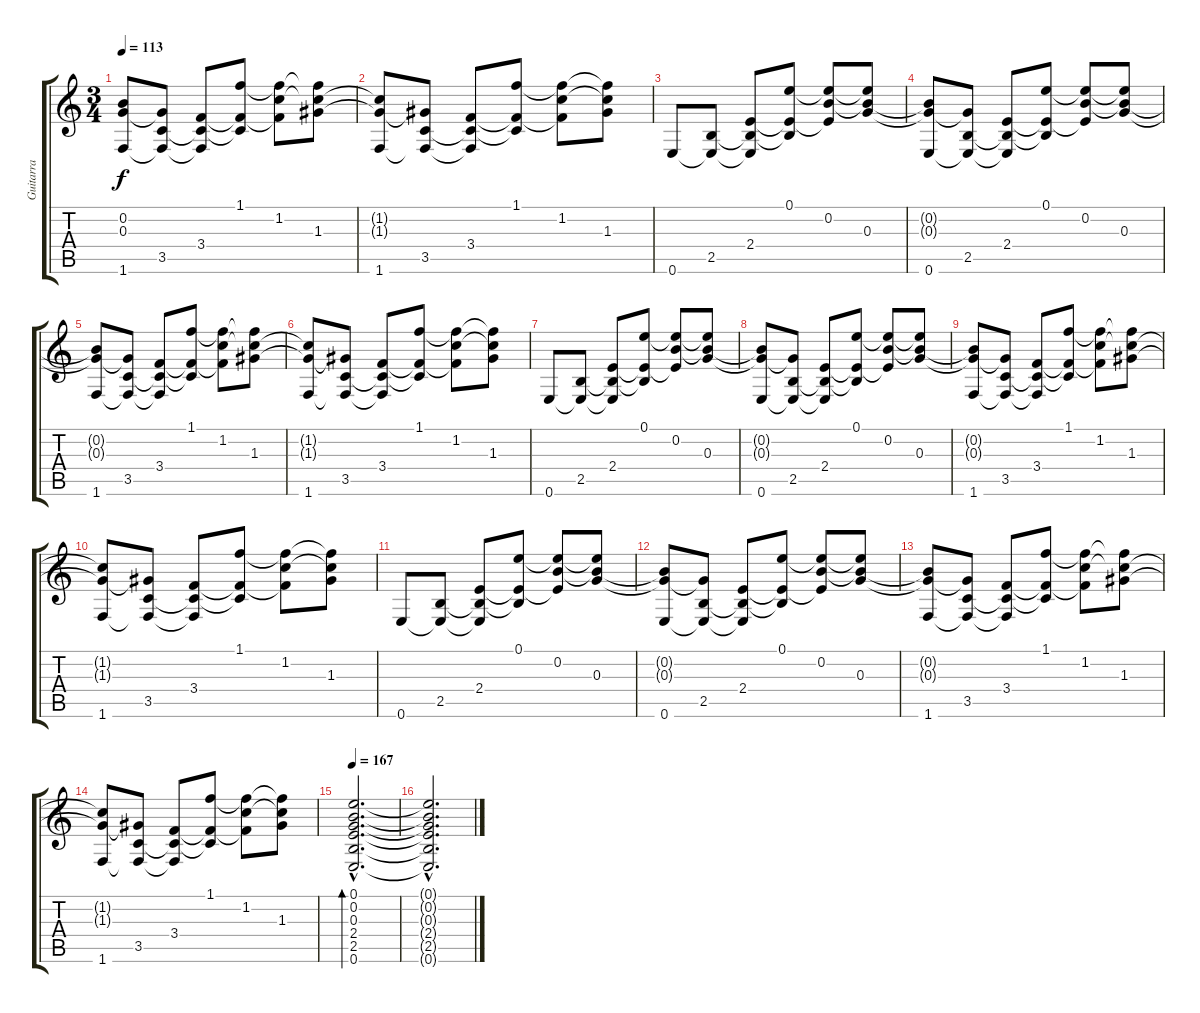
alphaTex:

\track ("Guitarra" "Guitarra") {instrument distortionguitar}
\staff {score tabs}
\tuning (E4 B3 G3 D3 A2 E2) {hide}
\ts (3 4)
\tempo 113
\clef g2
\ks c
(0.2{t} 0.3{t} 1.6).8{dy f} (0.3{t} 3.5 1.6{t}).8 (3.4 3.5{t} 1.6{t}).8 (1.1 3.4{t} 3.5{t}).8 (1.1{t} 1.2 3.4{t}).8 (1.1{t} 1.2{t} 1.3).8 |
(1.2{t} 1.3{t} 1.6).8 (1.3{t} 3.5 1.6{t}).8 (3.4 3.5{t} 1.6{t}).8 (1.1 3.4{t} 3.5{t}).8 (1.1{t} 1.2 3.4{t}).8 (1.1{t} 1.2{t} 1.3).8 |
0.6.8 (2.5 0.6{t}).8 (2.4 2.5{t} 0.6{t}).8 (0.1 2.4{t} 2.5{t}).8 (0.1{t} 0.2 2.4{t}).8 (0.1{t} 0.2{t} 0.3).8 |
(0.2{t} 0.3{t} 0.6).8 (0.3{t} 2.5 0.6{t}).8 (2.4 2.5{t} 0.6{t}).8 (0.1 2.4{t} 2.5{t}).8 (0.1{t} 0.2 2.4{t}).8 (0.1{t} 0.2{t} 0.3).8 |
(0.2{t} 0.3{t} 1.6).8 (0.3{t} 3.5 1.6{t}).8 (3.4 3.5{t} 1.6{t}).8 (1.1 3.4{t} 3.5{t}).8 (1.1{t} 1.2 3.4{t}).8 (1.1{t} 1.2{t} 1.3).8 |
(1.2{t} 1.3{t} 1.6).8 (1.3{t} 3.5 1.6{t}).8 (3.4 3.5{t} 1.6{t}).8 (1.1 3.4{t} 3.5{t}).8 (1.1{t} 1.2 3.4{t}).8 (1.1{t} 1.2{t} 1.3).8 |
0.6.8 (2.5 0.6{t}).8 (2.4 2.5{t} 0.6{t}).8 (0.1 2.4{t} 2.5{t}).8 (0.1{t} 0.2 2.4{t}).8 (0.1{t} 0.2{t} 0.3).8 |
(0.2{t} 0.3{t} 0.6).8 (0.3{t} 2.5 0.6{t}).8 (2.4 2.5{t} 0.6{t}).8 (0.1 2.4{t} 2.5{t}).8 (0.1{t} 0.2 2.4{t}).8 (0.1{t} 0.2{t} 0.3).8 |
(0.2{t} 0.3{t} 1.6).8 (0.3{t} 3.5 1.6{t}).8 (3.4 3.5{t} 1.6{t}).8 (1.1 3.4{t} 3.5{t}).8 (1.1{t} 1.2 3.4{t}).8 (1.1{t} 1.2{t} 1.3).8 |
(1.2{t} 1.3{t} 1.6).8 (1.3{t} 3.5 1.6{t}).8 (3.4 3.5{t} 1.6{t}).8 (1.1 3.4{t} 3.5{t}).8 (1.1{t} 1.2 3.4{t}).8 (1.1{t} 1.2{t} 1.3).8 |
0.6.8 (2.5 0.6{t}).8 (2.4 2.5{t} 0.6{t}).8 (0.1 2.4{t} 2.5{t}).8 (0.1{t} 0.2 2.4{t}).8 (0.1{t} 0.2{t} 0.3).8 |
(0.2{t} 0.3{t} 0.6).8 (0.3{t} 2.5 0.6{t}).8 (2.4 2.5{t} 0.6{t}).8 (0.1 2.4{t} 2.5{t}).8 (0.1{t} 0.2 2.4{t}).8 (0.1{t} 0.2{t} 0.3).8 |
(0.2{t} 0.3{t} 1.6).8 (0.3{t} 3.5 1.6{t}).8 (3.4 3.5{t} 1.6{t}).8 (1.1 3.4{t} 3.5{t}).8 (1.1{t} 1.2 3.4{t}).8 (1.1{t} 1.2{t} 1.3).8 |
(1.2{t} 1.3{t} 1.6).8 (1.3{t} 3.5 1.6{t}).8 (3.4 3.5{t} 1.6{t}).8 (1.1 3.4{t} 3.5{t}).8 (1.1{t} 1.2 3.4{t}).8 (1.1{t} 1.2{t} 1.3).8 |
\tempo 167
(0.1{hac} 0.2{hac} 0.3{hac} 2.4{hac} 2.5{hac} 0.6{hac}).2{d bd 480} |
(0.1{hac t} 0.2{hac t} 0.3{hac t} 2.4{hac t} 2.5{hac t} 0.6{hac t}).2{d}
